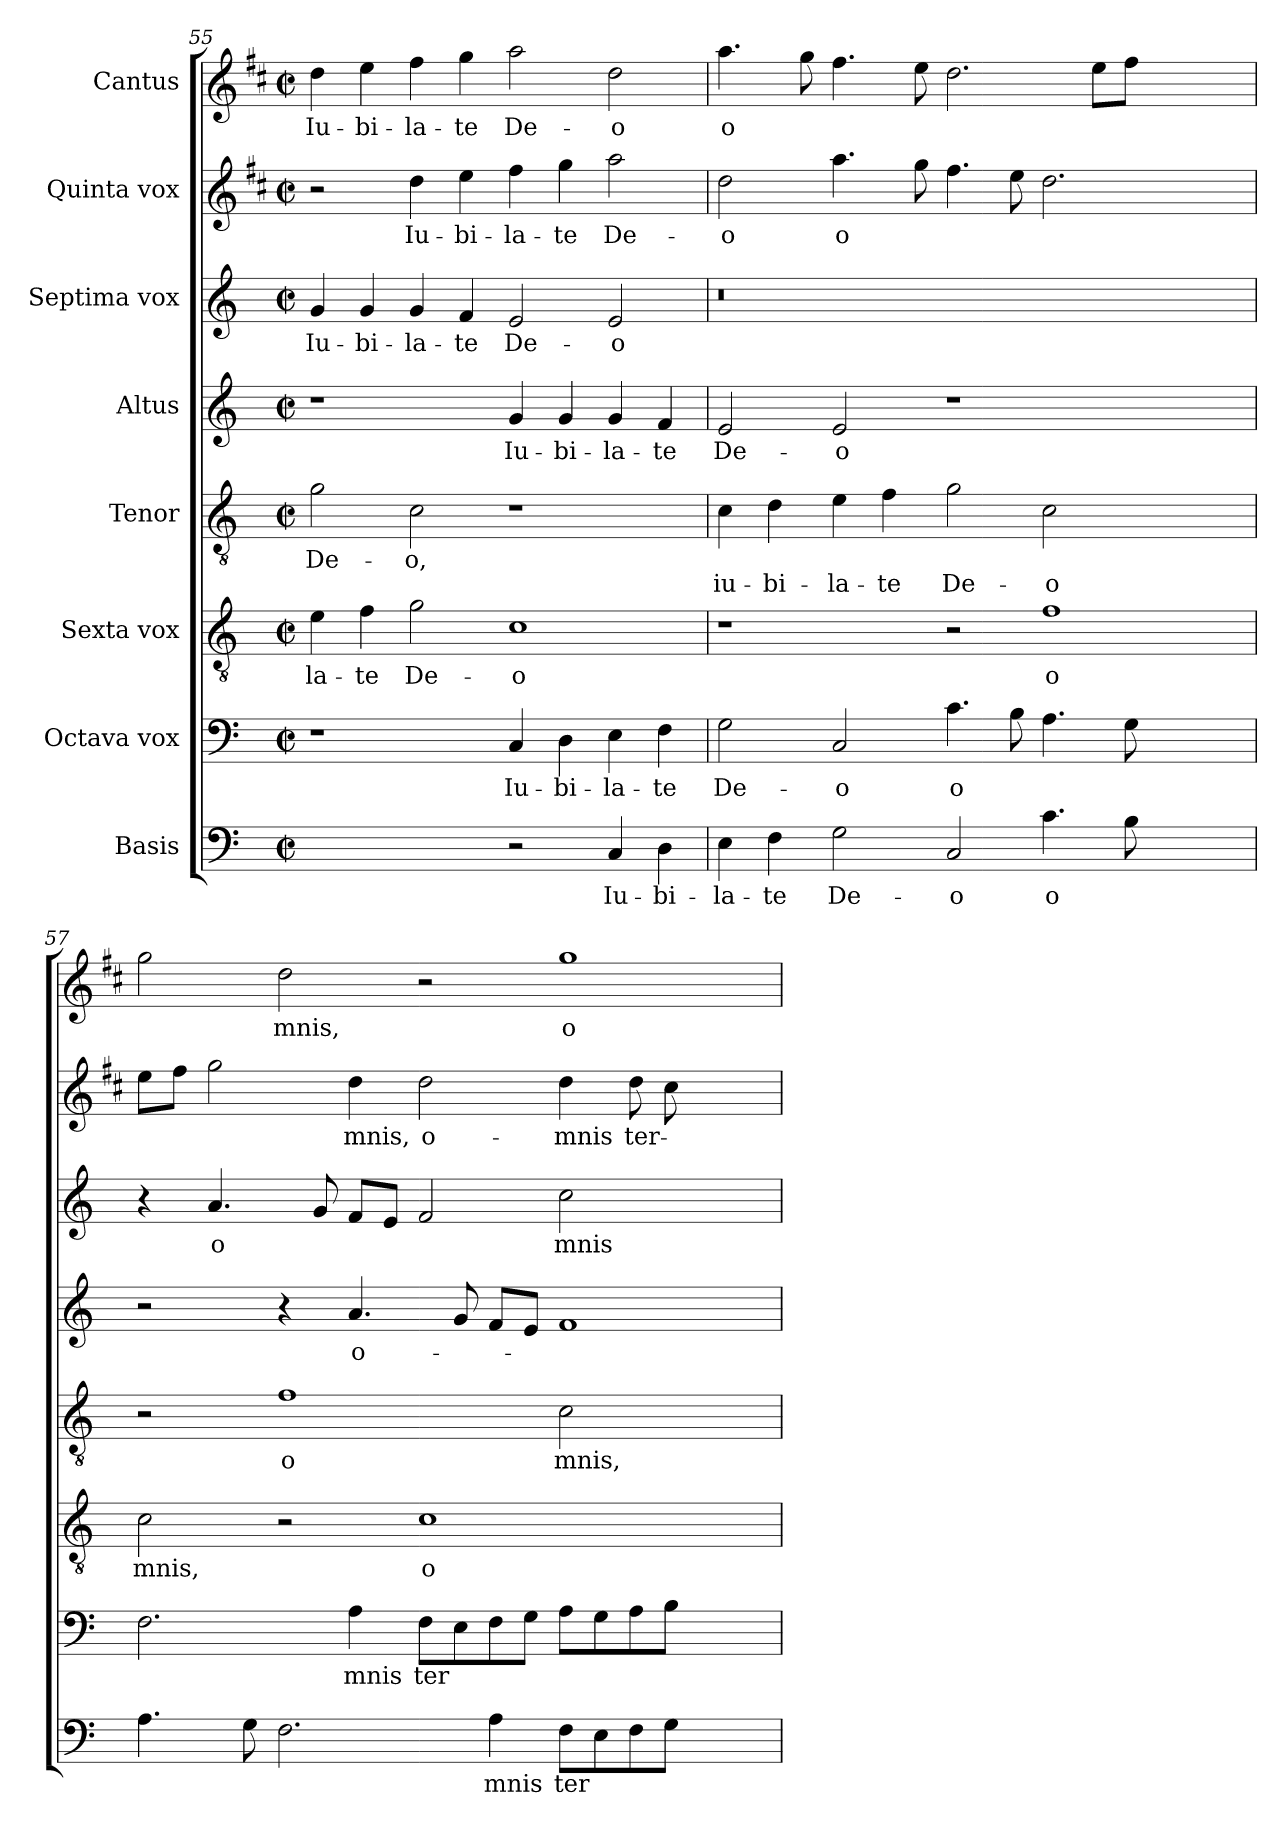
**kern	**text	**kern	**text	**kern	**text	**kern	**text	**text	**kern	**text	**kern	**text	**kern	**text	**kern	**text
*part8	*part8	*part7	*part7	*part6	*part6	*part5	*part5	*part5	*part4	*part4	*part3	*part3	*part2	*part2	*part1	*part1
*staff8	*staff8	*staff7	*staff7	*staff6	*staff6	*staff5	*staff5	*staff5	*staff4	*staff4	*staff3	*staff3	*staff2	*staff2	*staff1	*staff1
*I"Basis	*	*I"Octava vox	*	*I"Sexta vox	*	*I"Tenor	*	*	*I"Altus	*	*I"Septima vox	*	*I"Quinta vox	*	*I"Cantus	*
!!LO:LB:g=z
*clefF4	*	*clefF4	*	*clefGv2	*	*clefGv2	*	*	*clefG2	*	*clefG2	*	*clefG2	*	*clefG2	*
*	*	*	*	*	*	*	*	*	*	*	*	*	*ITrd1c2	*	*ITrd1c2	*
*k[]	*	*k[]	*	*k[]	*	*k[]	*	*	*k[]	*	*k[]	*	*k[]	*	*k[]	*
*C:	*	*C:	*	*C:	*	*C:	*	*	*C:	*	*C:	*	*C:	*	*C:	*
*M4/2	*	*M4/2	*	*M4/2	*	*M4/2	*	*	*M4/2	*	*M4/2	*	*M4/2	*	*M4/2	*
*met(c|)	*	*met(c|)	*	*met(c|)	*	*met(c|)	*	*	*met(c|)	*	*met(c|)	*	*met(c|)	*	*met(c|)	*
=55	=55	=55	=55	=55	=55	=55	=55	=55	=55	=55	=55	=55	=55	=55	=55	=55
!	!	!	!	!	!LO:LY:b	!	!LO:LY:b	!	!	!	!	!LO:LY:b	!	!	!	!LO:LY:b
2.Cyy_	.	1r	.	4e	-la-	2g	De-	.	1r	.	4g	Iu-	2r	.	4cc	Iu-
!	!	!	!	!	!LO:LY:b	!	!	!	!	!	!	!LO:LY:b	!	!	!	!LO:LY:b
.	.	.	.	4f	-te	.	.	.	.	.	4g	-bi-	.	.	4dd	-bi-
!	!	!	!	!	!LO:LY:b	!	!LO:LY:b	!	!	!	!	!LO:LY:b	!	!LO:LY:b	!	!LO:LY:b
.	.	.	.	2g	De-	2c	-o,	.	.	.	4g	-la-	4cc	Iu-	4ee	-la-
!	!	!	!	!	!	!	!	!	!	!	!	!LO:LY:b	!	!LO:LY:b	!	!LO:LY:b
4Cyy]	.	.	.	.	.	.	.	.	.	.	4f	-te	4dd	-bi-	4ff	-te
!	!	!	!LO:LY:b	!	!LO:LY:b	!	!	!	!	!LO:LY:b	!	!LO:LY:b	!	!LO:LY:b	!	!LO:LY:b
2r	.	4C	Iu-	1c	-o	1r	.	.	4g	Iu-	2e	De-	4ee	-la-	2gg	De-
!	!	!	!LO:LY:b	!	!	!	!	!	!	!LO:LY:b	!	!	!	!LO:LY:b	!	!
.	.	4D	-bi-	.	.	.	.	.	4g	-bi-	.	.	4ff	-te	.	.
!	!LO:LY:b	!	!LO:LY:b	!	!	!	!	!	!	!LO:LY:b	!	!LO:LY:b	!	!LO:LY:b	!	!LO:LY:b
4C	Iu-	4E	-la-	.	.	.	.	.	4g	-la-	2e	-o	2gg	De-	2cc	-o
!	!LO:LY:b	!	!LO:LY:b	!	!	!	!	!	!	!LO:LY:b	!	!	!	!	!	!
4D	-bi-	4F	-te	.	.	.	.	.	4f	-te	.	.	.	.	.	.
=56	=56	=56	=56	=56	=56	=56	=56	=56	=56	=56	=56	=56	=56	=56	=56	=56
!	!LO:LY:b	!	!LO:LY:b	!	!	!	!	!LO:LY:b	!	!LO:LY:b	!	!	!	!LO:LY:b	!	!LO:LY:b
4E	-la-	2G	De-	1r	.	4c	.	iu-	2e	De-	0r	.	2cc	-o	4.gg	o
!	!LO:LY:b	!	!	!	!	!	!	!LO:LY:b	!	!	!	!	!	!	!	!
4F	-te	.	.	.	.	4d	.	-bi-	.	.	.	.	.	.	.	.
.	.	.	.	.	.	.	.	.	.	.	.	.	.	.	8ff	.
!	!LO:LY:b	!	!LO:LY:b	!	!	!	!	!LO:LY:b	!	!LO:LY:b	!	!	!	!LO:LY:b	!	!
2G	De-	2C	-o	.	.	4e	.	-la-	2e	-o	.	.	4.gg	o	4.ee	.
!	!	!	!	!	!	!	!	!LO:LY:b	!	!	!	!	!	!	!	!
.	.	.	.	.	.	4f	.	-te	.	.	.	.	.	.	.	.
.	.	.	.	.	.	.	.	.	.	.	.	.	8ff	.	8dd	.
!	!LO:LY:b	!	!LO:LY:b	!	!	!	!	!LO:LY:b	!	!	!	!	!	!	!	!
2C	-o	4.c	o	2r	.	2g	.	De-	1r	.	.	.	4.ee	.	2.cc	.
.	.	8B	.	.	.	.	.	.	.	.	.	.	8dd	.	.	.
!	!LO:LY:b	!	!	!	!LO:LY:b	!	!	!LO:LY:b	!	!	!	!	!	!	!	!
4.c	o	4.A	.	1f	o	2c	.	-o	.	.	.	.	2.cc	.	.	.
.	.	.	.	.	.	.	.	.	.	.	.	.	.	.	8ddL	.
8B	.	8G	.	.	.	.	.	.	.	.	.	.	.	.	8eeJ	.
2ryy	.	2ryy	.	.	.	2ryy	.	.	2ryy	.	2ryy	.	.	.	2ryy	.
.	.	.	.	.	.	.	.	.	.	.	.	.	4ryy	.	.	.
=57	=57	=57	=57	=57	=57	=57	=57	=57	=57	=57	=57	=57	=57	=57	=57	=57
!	!	!	!	!	!LO:LY:b	!	!	!	!	!	!	!	!	!	!	!
4.A	.	2.F	.	2c	mnis,	2r	.	.	2r	.	4r	.	8ddL	.	2ff	.
.	.	.	.	.	.	.	.	.	.	.	.	.	8eeJ	.	.	.
!	!	!	!	!	!	!	!	!	!	!	!	!LO:LY:b	!	!	!	!
.	.	.	.	.	.	.	.	.	.	.	4.a	o	2ff	.	.	.
8G	.	.	.	.	.	.	.	.	.	.	.	.	.	.	.	.
!	!	!	!	!	!	!	!LO:LY:b	!	!	!	!	!	!	!	!	!LO:LY:b
2.F	.	.	.	2r	.	1f	o	.	4r	.	.	.	.	.	2cc	mnis,
.	.	.	.	.	.	.	.	.	.	.	8g	.	.	.	.	.
!	!	!	!LO:LY:b	!	!	!	!	!	!	!LO:LY:b	!	!	!	!LO:LY:b	!	!
.	.	4A	mnis	.	.	.	.	.	4.a	o-	8fL	.	4cc	mnis,	.	.
.	.	.	.	.	.	.	.	.	.	.	8eJ	.	.	.	.	.
!	!	!	!LO:LY:b	!	!LO:LY:b	!	!	!	!	!	!	!	!	!LO:LY:b	!	!
.	.	8FL	ter	1c	o	.	.	.	.	.	2f	.	2cc	o-	2r	.
.	.	8E	.	.	.	.	.	.	8g	.	.	.	.	.	.	.
!	!LO:LY:b	!	!	!	!	!	!	!	!	!	!	!	!	!	!	!
4A	mnis	8F	.	.	.	.	.	.	8fL	.	.	.	.	.	.	.
.	.	8GJ	.	.	.	.	.	.	8eJ	.	.	.	.	.	.	.
!	!LO:LY:b	!	!	!	!	!	!LO:LY:b	!	!	!	!	!LO:LY:b	!	!LO:LY:b	!	!LO:LY:b
8FL	ter	8AL	.	.	.	2c	mnis,	.	1f	.	2cc	mnis	4cc	-mnis	1ff	o
8E	.	8G	.	.	.	.	.	.	.	.	.	.	.	.	.	.
!	!	!	!	!	!	!	!	!	!	!	!	!	!	!LO:LY:b	!	!
8F	.	8A	.	.	.	.	.	.	.	.	.	.	8ccL	ter-	.	.
8GJ	.	8BJ	.	.	.	.	.	.	.	.	.	.	8b	.	.	.
2ryy	.	2ryy	.	2ryy	.	2ryy	.	.	.	.	2ryy	.	2ryy	.	.	.
=	=	=	=	=	=	=	=	=	=	=	=	=	=	=	=	=
*-	*-	*-	*-	*-	*-	*-	*-	*-	*-	*-	*-	*-	*-	*-	*-	*-
